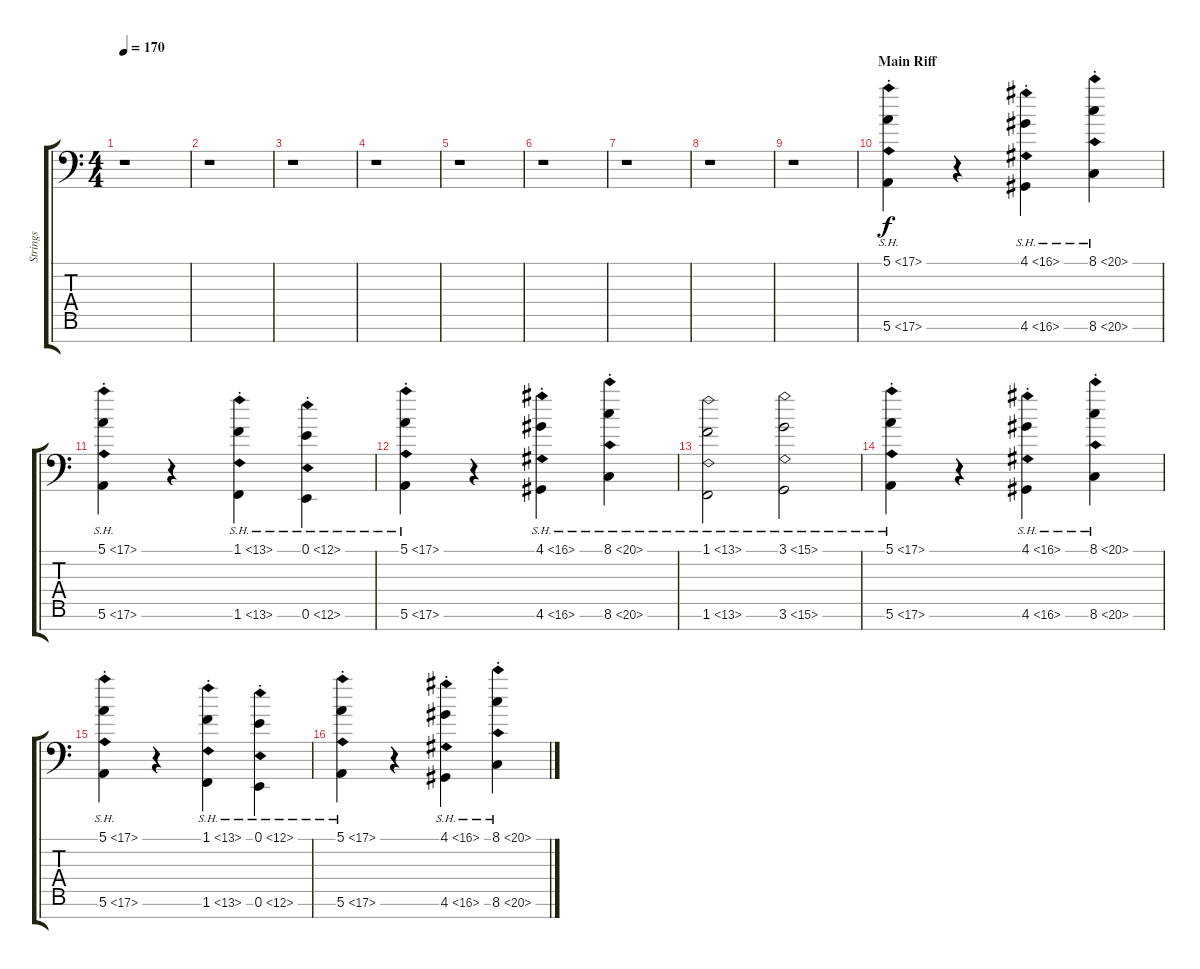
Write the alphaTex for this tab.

\track ("Strings" "Strings") {instrument stringensemble1}
\staff {score tabs}
\tuning (E4 B3 G3 D3 A2 E2 E1) {hide}
\ts (4 4)
\tempo 170
\clef f4
\ks c
r.1{dy mp} |
r.1 |
r.1 |
r.1 |
r.1 |
r.1 |
r.1 |
r.1 |
r.1 |
\section ("" "Main Riff")
(5.1{sh 12 st} 5.6{sh 12 st}).4{dy f} r.4 (4.1{sh 12 st} 4.6{sh 12 st}).4 (8.1{sh 12 st} 8.6{sh 12 st}).4 |
(5.1{sh 12 st} 5.6{sh 12 st}).4 r.4 (1.1{sh 12 st} 1.6{sh 12 st}).4 (0.1{sh 12 st} 0.6{sh 12 st}).4 |
(5.1{sh 12 st} 5.6{sh 12 st}).4 r.4 (4.1{sh 12 st} 4.6{sh 12 st}).4 (8.1{sh 12 st} 8.6{sh 12 st}).4 |
(1.1{sh 12} 1.6{sh 12}).2 (3.1{sh 12} 3.6{sh 12}).2 |
(5.1{sh 12 st} 5.6{sh 12 st}).4 r.4 (4.1{sh 12 st} 4.6{sh 12 st}).4 (8.1{sh 12 st} 8.6{sh 12 st}).4 |
(5.1{sh 12 st} 5.6{sh 12 st}).4 r.4 (1.1{sh 12 st} 1.6{sh 12 st}).4 (0.1{sh 12 st} 0.6{sh 12 st}).4 |
(5.1{sh 12 st} 5.6{sh 12 st}).4 r.4 (4.1{sh 12 st} 4.6{sh 12 st}).4 (8.1{sh 12 st} 8.6{sh 12 st}).4
